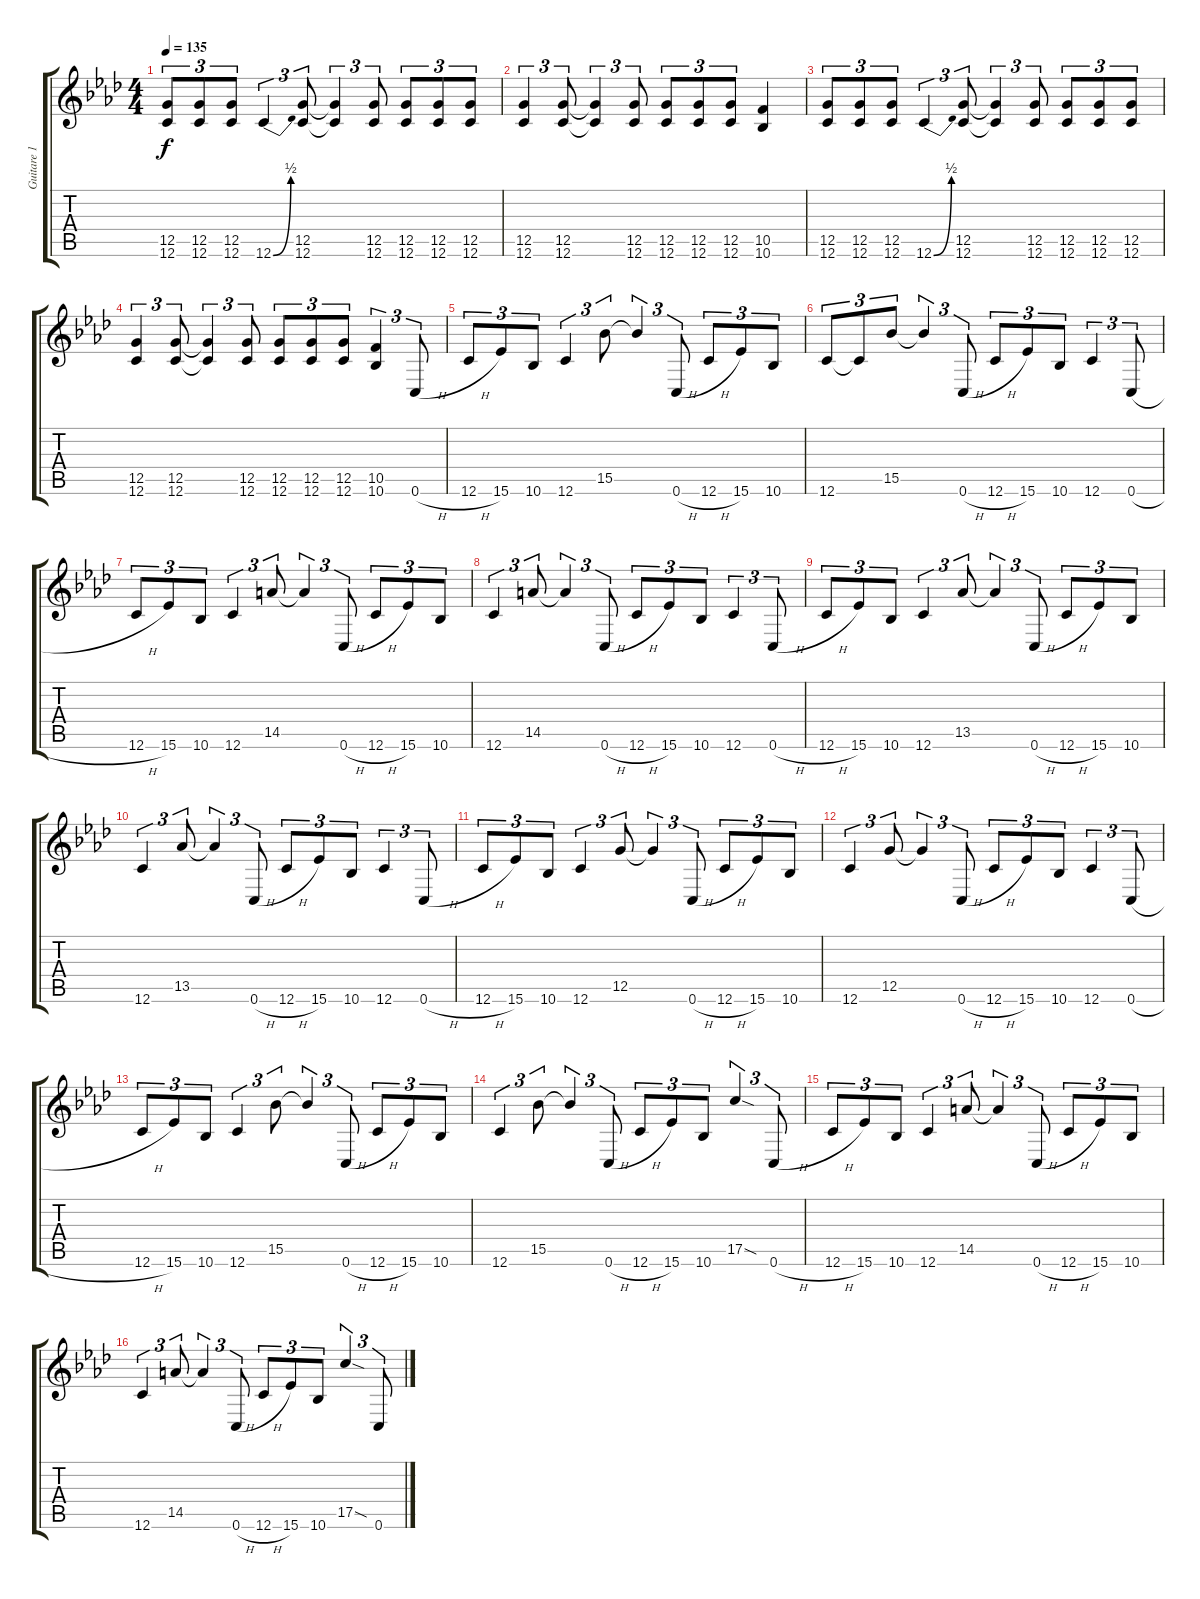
\track ("Guitare 1" "Guitare 1") {instrument distortionguitar}
\staff {score tabs}
\tuning (E4 C4 G3 C3 G2 C2) {hide}
\ts (4 4)
\tempo 135
\clef g2
\ks ab
(12.5 12.6).8{tu (3 2) dy f} (12.5 12.6).8{tu (3 2)} (12.5 12.6).8{tu (3 2)} 12.6{be (bend 0 0 60 2)}.4{tu (3 2)} (12.5 12.6).8{tu (3 2)} (12.5{t} 12.6{t}).4{tu (3 2)} (12.5 12.6).8{tu (3 2)} (12.5 12.6).8{tu (3 2)} (12.5 12.6).8{tu (3 2)} (12.5 12.6).8{tu (3 2)} |
(12.5 12.6).4{tu (3 2)} (12.5 12.6).8{tu (3 2)} (12.5{t} 12.6{t}).4{tu (3 2)} (12.5 12.6).8{tu (3 2)} (12.5 12.6).8{tu (3 2)} (12.5 12.6).8{tu (3 2)} (12.5 12.6).8{tu (3 2)} (10.5 10.6).4 |
(12.5 12.6).8{tu (3 2)} (12.5 12.6).8{tu (3 2)} (12.5 12.6).8{tu (3 2)} 12.6{be (bend 0 0 60 2)}.4{tu (3 2)} (12.5 12.6).8{tu (3 2)} (12.5{t} 12.6{t}).4{tu (3 2)} (12.5 12.6).8{tu (3 2)} (12.5 12.6).8{tu (3 2)} (12.5 12.6).8{tu (3 2)} (12.5 12.6).8{tu (3 2)} |
(12.5 12.6).4{tu (3 2)} (12.5 12.6).8{tu (3 2)} (12.5{t} 12.6{t}).4{tu (3 2)} (12.5 12.6).8{tu (3 2)} (12.5 12.6).8{tu (3 2)} (12.5 12.6).8{tu (3 2)} (12.5 12.6).8{tu (3 2)} (10.5 10.6).4{tu (3 2)} 0.6{h}.8{tu (3 2)} |
12.6{h}.8{tu (3 2)} 15.6.8{tu (3 2)} 10.6.8{tu (3 2)} 12.6.4{tu (3 2)} 15.5.8{tu (3 2)} 15.5{t}.4{tu (3 2) beam Up} 0.6{h}.8{tu (3 2) beam Up} 12.6{h}.8{tu (3 2)} 15.6.8{tu (3 2)} 10.6.8{tu (3 2)} |
12.6.8{tu (3 2)} 12.6{t}.8{tu (3 2)} 15.5.8{tu (3 2)} 15.5{t}.4{tu (3 2) beam Up} 0.6{h}.8{tu (3 2) beam Up} 12.6{h}.8{tu (3 2)} 15.6.8{tu (3 2)} 10.6.8{tu (3 2)} 12.6.4{tu (3 2)} 0.6{h}.8{tu (3 2)} |
12.6{h}.8{tu (3 2)} 15.6.8{tu (3 2)} 10.6.8{tu (3 2)} 12.6.4{tu (3 2)} 14.5.8{tu (3 2)} 14.5{t}.4{tu (3 2)} 0.6{h}.8{tu (3 2)} 12.6{h}.8{tu (3 2)} 15.6.8{tu (3 2)} 10.6.8{tu (3 2)} |
12.6.4{tu (3 2)} 14.5.8{tu (3 2)} 14.5{t}.4{tu (3 2)} 0.6{h}.8{tu (3 2)} 12.6{h}.8{tu (3 2)} 15.6.8{tu (3 2)} 10.6.8{tu (3 2)} 12.6.4{tu (3 2)} 0.6{h}.8{tu (3 2)} |
12.6{h}.8{tu (3 2)} 15.6.8{tu (3 2)} 10.6.8{tu (3 2)} 12.6.4{tu (3 2)} 13.5.8{tu (3 2)} 13.5{t}.4{tu (3 2)} 0.6{h}.8{tu (3 2)} 12.6{h}.8{tu (3 2)} 15.6.8{tu (3 2)} 10.6.8{tu (3 2)} |
12.6.4{tu (3 2)} 13.5.8{tu (3 2)} 13.5{t}.4{tu (3 2)} 0.6{h}.8{tu (3 2)} 12.6{h}.8{tu (3 2)} 15.6.8{tu (3 2)} 10.6.8{tu (3 2)} 12.6.4{tu (3 2)} 0.6{h}.8{tu (3 2)} |
12.6{h}.8{tu (3 2)} 15.6.8{tu (3 2)} 10.6.8{tu (3 2)} 12.6.4{tu (3 2)} 12.5.8{tu (3 2)} 12.5{t}.4{tu (3 2)} 0.6{h}.8{tu (3 2)} 12.6{h}.8{tu (3 2)} 15.6.8{tu (3 2)} 10.6.8{tu (3 2)} |
12.6.4{tu (3 2)} 12.5.8{tu (3 2)} 12.5{t}.4{tu (3 2)} 0.6{h}.8{tu (3 2)} 12.6{h}.8{tu (3 2)} 15.6.8{tu (3 2)} 10.6.8{tu (3 2)} 12.6.4{tu (3 2)} 0.6{h}.8{tu (3 2)} |
12.6{h}.8{tu (3 2)} 15.6.8{tu (3 2)} 10.6.8{tu (3 2)} 12.6.4{tu (3 2)} 15.5.8{tu (3 2)} 15.5{t}.4{tu (3 2) beam Up} 0.6{h}.8{tu (3 2) beam Up} 12.6{h}.8{tu (3 2)} 15.6.8{tu (3 2)} 10.6.8{tu (3 2)} |
12.6.4{tu (3 2)} 15.5.8{tu (3 2)} 15.5{t}.4{tu (3 2) beam Up} 0.6{h}.8{tu (3 2) beam Up} 12.6{h}.8{tu (3 2)} 15.6.8{tu (3 2)} 10.6.8{tu (3 2)} 17.5{sod}.4{tu (3 2) beam Up} 0.6{h}.8{tu (3 2) beam Up} |
12.6{h}.8{tu (3 2)} 15.6.8{tu (3 2)} 10.6.8{tu (3 2)} 12.6.4{tu (3 2)} 14.5.8{tu (3 2)} 14.5{t}.4{tu (3 2)} 0.6{h}.8{tu (3 2)} 12.6{h}.8{tu (3 2)} 15.6.8{tu (3 2)} 10.6.8{tu (3 2)} |
12.6.4{tu (3 2)} 14.5.8{tu (3 2)} 14.5{t}.4{tu (3 2)} 0.6{h}.8{tu (3 2)} 12.6{h}.8{tu (3 2)} 15.6.8{tu (3 2)} 10.6.8{tu (3 2)} 17.5{sod}.4{tu (3 2) beam Up} 0.6{h}.8{tu (3 2) beam Up}
